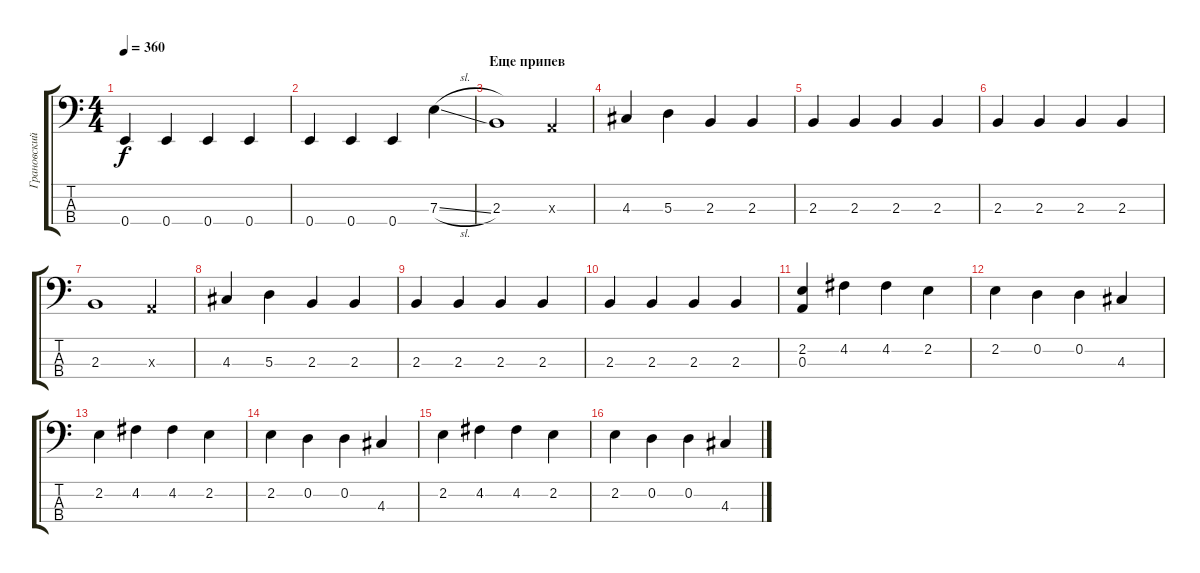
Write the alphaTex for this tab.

\track ("Грановский" "Грановский") {instrument electricbassfinger}
\staff {score tabs}
\tuning (G2 D2 A1 E1) {hide}
\ts (4 4)
\tempo 360
\clef f4
\ks c
0.4.4{dy f} 0.4.4 0.4.4 0.4.4 |
0.4.4 0.4.4 0.4.4 7.3{sl}.4 |
\section ("" "Еще припев")
2.3.1 0.3{x}.4 |
4.3.4 5.3.4 2.3.4 2.3.4 |
2.3.4 2.3.4 2.3.4 2.3.4 |
2.3.4 2.3.4 2.3.4 2.3.4 |
2.3.1 0.3{x}.4 |
4.3.4 5.3.4 2.3.4 2.3.4 |
2.3.4 2.3.4 2.3.4 2.3.4 |
2.3.4 2.3.4 2.3.4 2.3.4 |
(2.2 0.3).4 4.2.4 4.2.4 2.2.4 |
2.2.4 0.2.4 0.2.4 4.3.4 |
2.2.4 4.2.4 4.2.4 2.2.4 |
2.2.4 0.2.4 0.2.4 4.3.4 |
2.2.4 4.2.4 4.2.4 2.2.4 |
2.2.4 0.2.4 0.2.4 4.3.4
